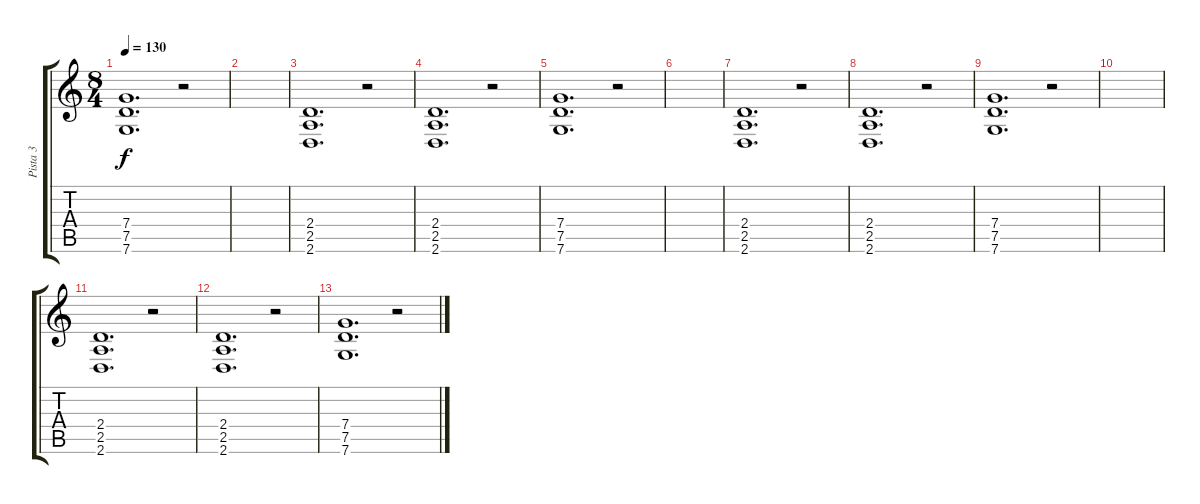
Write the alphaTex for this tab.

\track ("Pista 3" "Pista 3") {instrument overdrivenguitar}
\staff {score tabs}
\tuning (D4 A3 F3 C3 G2 C2) {hide}
\ts (8 4)
\tempo 130
\clef g2
\ks c
(7.4 7.5 7.6).1{d dy f} r.2 |
|
(2.4 2.5 2.6).1{d} r.2 |
(2.4 2.5 2.6).1{d} r.2 |
(7.4 7.5 7.6).1{d} r.2 |
|
(2.4 2.5 2.6).1{d} r.2 |
(2.4 2.5 2.6).1{d} r.2 |
(7.4 7.5 7.6).1{d} r.2 |
|
(2.4 2.5 2.6).1{d} r.2 |
(2.4 2.5 2.6).1{d} r.2 |
(7.4 7.5 7.6).1{d} r.2
